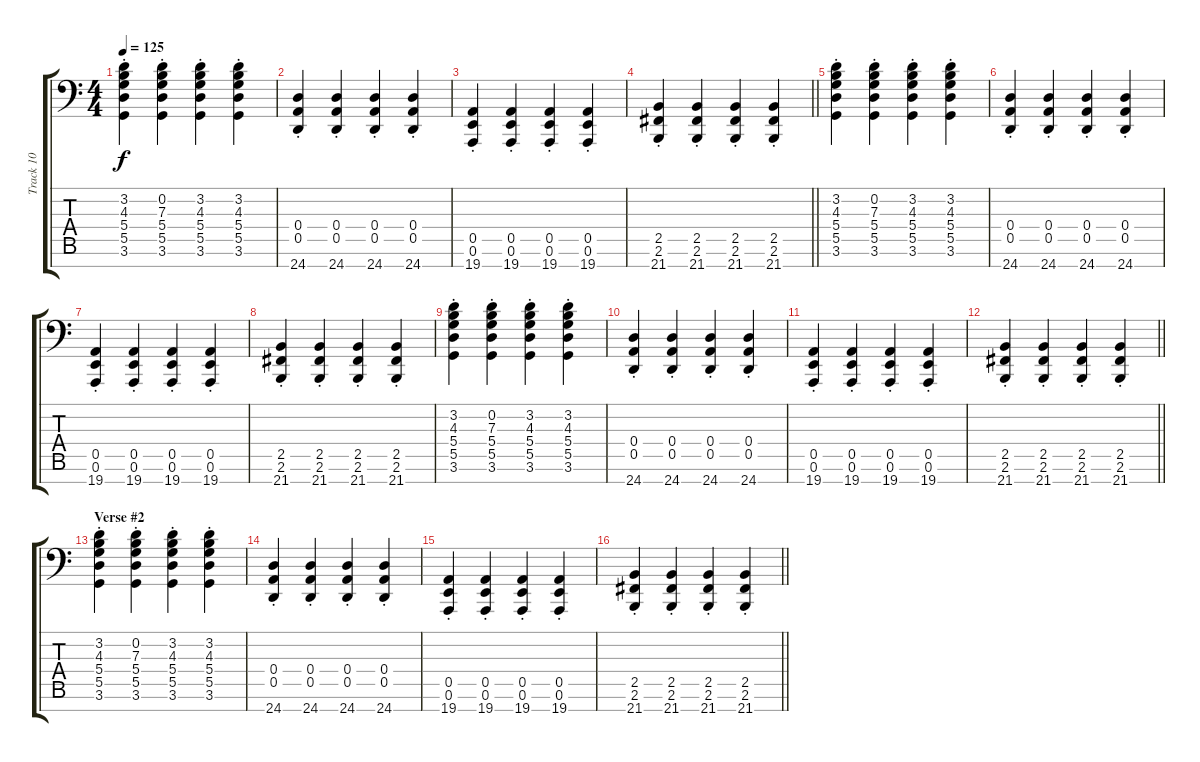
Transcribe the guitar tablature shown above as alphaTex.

\track ("Track 10" "Track 10") {instrument stringensemble1}
\staff {score tabs}
\tuning (E4 B3 G3 D3 A2 E2 D0) {hide}
\ts (4 4)
\tempo 125
\clef f4
\ks c
(3.2{st} 4.3{st} 5.4{st} 5.5{st} 3.6{st}).4{dy f} (0.2{st} 7.3{st} 5.4{st} 5.5{st} 3.6{st}).4 (3.2{st} 4.3{st} 5.4{st} 5.5{st} 3.6{st}).4 (3.2{st} 4.3{st} 5.4{st} 5.5{st} 3.6{st}).4 |
(0.4{st} 0.5{st} 24.7{st}).4 (0.4{st} 0.5{st} 24.7{st}).4 (0.4{st} 0.5{st} 24.7{st}).4 (0.4{st} 0.5{st} 24.7{st}).4 |
(0.5{st} 0.6{st} 19.7{st}).4 (0.5{st} 0.6{st} 19.7{st}).4 (0.5{st} 0.6{st} 19.7{st}).4 (0.5{st} 0.6{st} 19.7{st}).4 |
\barLineRight lightlight
(2.5{st} 2.6{st} 21.7{st}).4 (2.5{st} 2.6{st} 21.7{st}).4 (2.5{st} 2.6{st} 21.7{st}).4 (2.5{st} 2.6{st} 21.7{st}).4 |
(3.2{st} 4.3{st} 5.4{st} 5.5{st} 3.6{st}).4 (0.2{st} 7.3{st} 5.4{st} 5.5{st} 3.6{st}).4 (3.2{st} 4.3{st} 5.4{st} 5.5{st} 3.6{st}).4 (3.2{st} 4.3{st} 5.4{st} 5.5{st} 3.6{st}).4 |
(0.4{st} 0.5{st} 24.7{st}).4 (0.4{st} 0.5{st} 24.7{st}).4 (0.4{st} 0.5{st} 24.7{st}).4 (0.4{st} 0.5{st} 24.7{st}).4 |
(0.5{st} 0.6{st} 19.7{st}).4 (0.5{st} 0.6{st} 19.7{st}).4 (0.5{st} 0.6{st} 19.7{st}).4 (0.5{st} 0.6{st} 19.7{st}).4 |
(2.5{st} 2.6{st} 21.7{st}).4 (2.5{st} 2.6{st} 21.7{st}).4 (2.5{st} 2.6{st} 21.7{st}).4 (2.5{st} 2.6{st} 21.7{st}).4 |
(3.2{st} 4.3{st} 5.4{st} 5.5{st} 3.6{st}).4 (0.2{st} 7.3{st} 5.4{st} 5.5{st} 3.6{st}).4 (3.2{st} 4.3{st} 5.4{st} 5.5{st} 3.6{st}).4 (3.2{st} 4.3{st} 5.4{st} 5.5{st} 3.6{st}).4 |
(0.4{st} 0.5{st} 24.7{st}).4 (0.4{st} 0.5{st} 24.7{st}).4 (0.4{st} 0.5{st} 24.7{st}).4 (0.4{st} 0.5{st} 24.7{st}).4 |
(0.5{st} 0.6{st} 19.7{st}).4 (0.5{st} 0.6{st} 19.7{st}).4 (0.5{st} 0.6{st} 19.7{st}).4 (0.5{st} 0.6{st} 19.7{st}).4 |
\barLineRight lightlight
(2.5{st} 2.6{st} 21.7{st}).4 (2.5{st} 2.6{st} 21.7{st}).4 (2.5{st} 2.6{st} 21.7{st}).4 (2.5{st} 2.6{st} 21.7{st}).4 |
\section ("" "Verse #2")
(3.2{st} 4.3{st} 5.4{st} 5.5{st} 3.6{st}).4 (0.2{st} 7.3{st} 5.4{st} 5.5{st} 3.6{st}).4 (3.2{st} 4.3{st} 5.4{st} 5.5{st} 3.6{st}).4 (3.2{st} 4.3{st} 5.4{st} 5.5{st} 3.6{st}).4 |
(0.4{st} 0.5{st} 24.7{st}).4 (0.4{st} 0.5{st} 24.7{st}).4 (0.4{st} 0.5{st} 24.7{st}).4 (0.4{st} 0.5{st} 24.7{st}).4 |
(0.5{st} 0.6{st} 19.7{st}).4 (0.5{st} 0.6{st} 19.7{st}).4 (0.5{st} 0.6{st} 19.7{st}).4 (0.5{st} 0.6{st} 19.7{st}).4 |
\barLineRight lightlight
(2.5{st} 2.6{st} 21.7{st}).4 (2.5{st} 2.6{st} 21.7{st}).4 (2.5{st} 2.6{st} 21.7{st}).4 (2.5{st} 2.6{st} 21.7{st}).4
